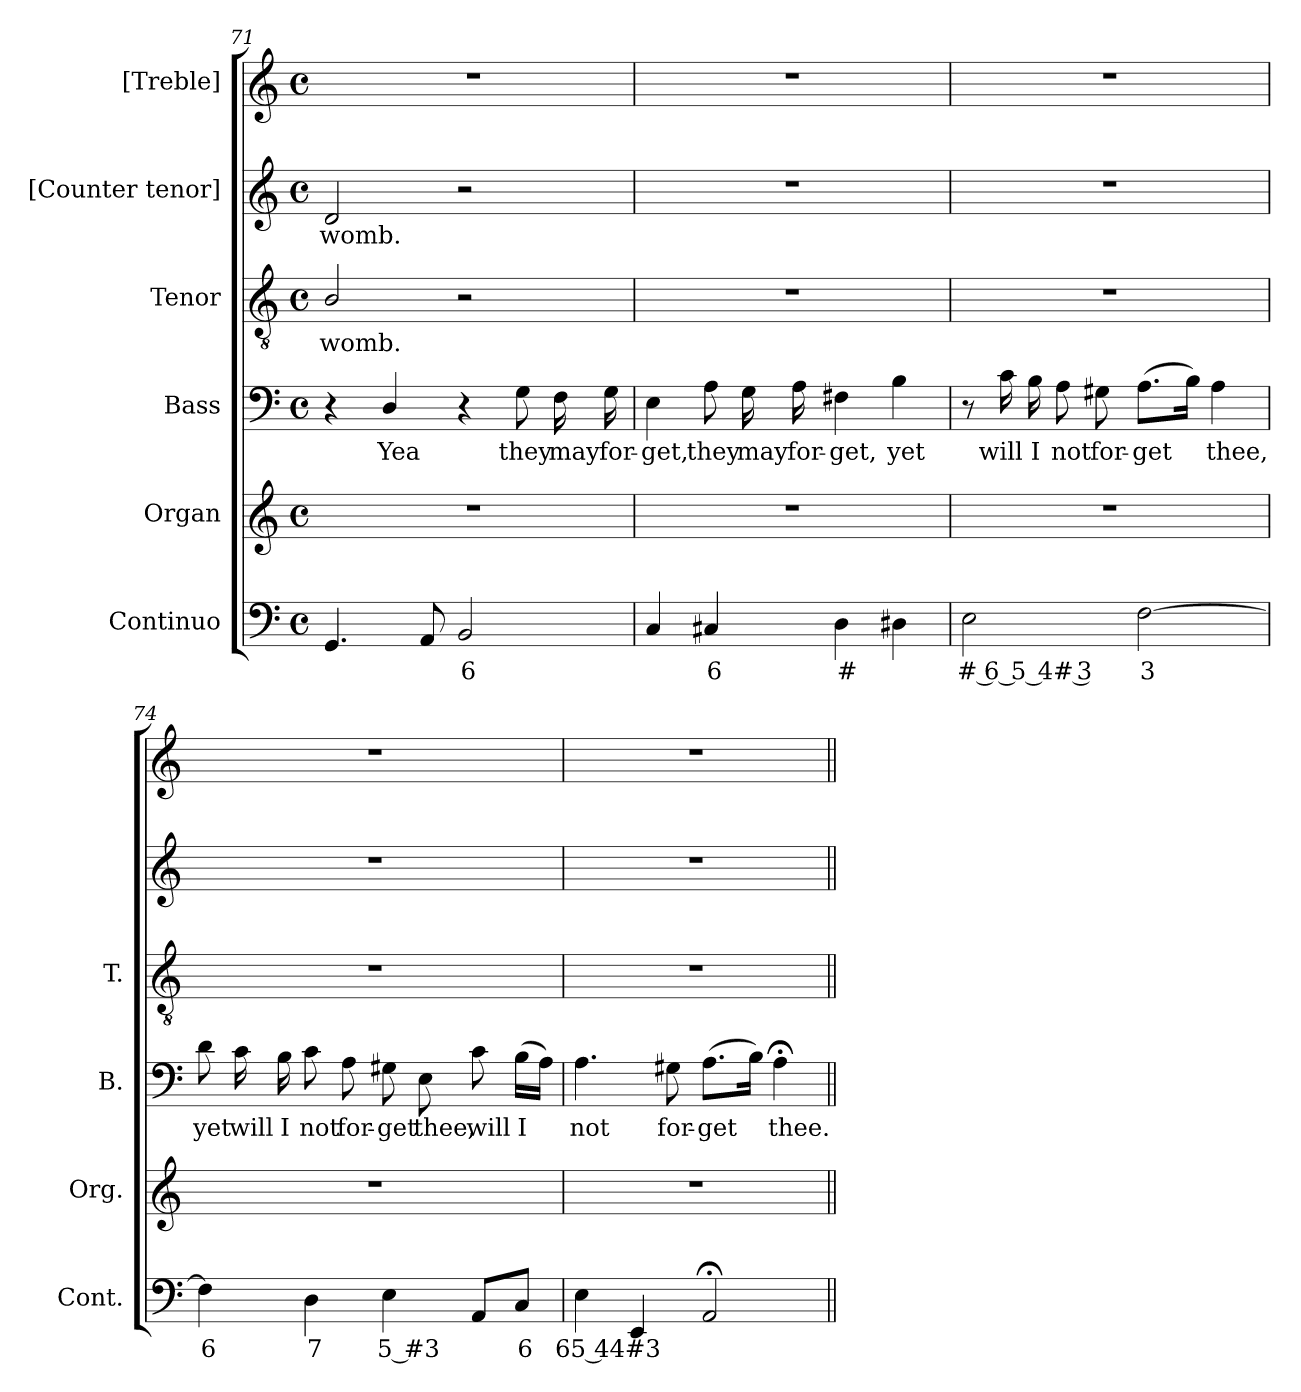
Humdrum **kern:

**kern	**text	**kern	**kern	**text	**kern	**text	**kern	**text	**kern
*part6	*part6	*part5	*part4	*part4	*part3	*part3	*part2	*part2	*part1
*staff6	*staff6	*staff5	*staff4	*staff4	*staff3	*staff3	*staff2	*staff2	*staff1
*I"Continuo	*	*I"Organ	*I"Bass	*	*I"Tenor	*	*I"[Counter tenor]	*	*I"[Treble]
*I'Cont.	*	*I'Org.	*I'B.	*	*I'T.	*	*	*	*
!!LO:LB:g=z
*clefF4	*	*clefG2	*clefF4	*	*clefGv2	*	*clefG2	*	*clefG2
*	*	*	*	*	*ITrd7c12	*	*	*	*
*k[]	*	*k[]	*k[]	*	*k[]	*	*k[]	*	*k[]
*C:	*	*C:	*C:	*	*C:	*	*C:	*	*C:
*M4/4	*	*M4/4	*M4/4	*	*M4/4	*	*M4/4	*	*M4/4
*met(c)	*	*met(c)	*met(c)	*	*met(c)	*	*met(c)	*	*met(c)
=71	=71	=71	=71	=71	=71	=71	=71	=71	=71
!	!	!	!	!	!	!LO:LY:b:color=#000000	!	!	!
!	!	!	!	!	!	!	!	!LO:LY:b:color=#000000	!
4.GGi/	.	1r	4r	.	2BBi/	womb.	2di/	womb.	1r
!	!	!	!	!LO:LY:b:color=#000000	!	!	!	!	!
.	.	.	4Di/	Yea	.	.	.	.	.
8AAi/	.	.	.	.	.	.	.	.	.
!	!LO:LY:b:color=#000000	!	!	!	!	!	!	!	!
2BBi/	6	.	4r	.	2r	.	2r	.	.
!	!	!	!	!LO:LY:b:color=#000000	!	!	!	!	!
.	.	.	8Gi\	they	.	.	.	.	.
!	!	!	!	!LO:LY:b:color=#000000	!	!	!	!	!
.	.	.	16Fi\	may	.	.	.	.	.
!	!	!	!	!LO:LY:b:color=#000000	!	!	!	!	!
.	.	.	16Gi\	for-	.	.	.	.	.
=72	=72	=72	=72	=72	=72	=72	=72	=72	=72
!	!	!	!	!LO:LY:b:color=#000000	!	!	!	!	!
4Ci/	.	1r	4Ei\	-get,	1r	.	1r	.	1r
!	!LO:LY:b:color=#000000	!	!	!	!	!	!	!	!
!	!	!	!	!LO:LY:b:color=#000000	!	!	!	!	!
4C#Xi/	6	.	8Ai\	they	.	.	.	.	.
!	!	!	!	!LO:LY:b:color=#000000	!	!	!	!	!
.	.	.	16Gi\	may	.	.	.	.	.
!	!	!	!	!LO:LY:b:color=#000000	!	!	!	!	!
.	.	.	16Ai\	for-	.	.	.	.	.
!	!LO:LY:b:color=#000000	!	!	!	!	!	!	!	!
!	!	!	!	!LO:LY:b:color=#000000	!	!	!	!	!
4Di\	#	.	4F#Xi\	-get,	.	.	.	.	.
!	!	!	!	!LO:LY:b:color=#000000	!	!	!	!	!
4D#Xi\	.	.	4Bi\	yet	.	.	.	.	.
=73	=73	=73	=73	=73	=73	=73	=73	=73	=73
!	!LO:LY:b:color=#000000	!	!	!	!	!	!	!	!
2Ei\	# 6 5 4# 3	1r	8r	.	1r	.	1r	.	1r
!	!	!	!	!LO:LY:b:color=#000000	!	!	!	!	!
.	.	.	16ci\	will	.	.	.	.	.
!	!	!	!	!LO:LY:b:color=#000000	!	!	!	!	!
.	.	.	16Bi\	I	.	.	.	.	.
!	!	!	!	!LO:LY:b:color=#000000	!	!	!	!	!
.	.	.	8Ai\	not	.	.	.	.	.
!	!	!	!	!LO:LY:b:color=#000000	!	!	!	!	!
.	.	.	8G#Xi\	for-	.	.	.	.	.
!	!LO:LY:b:color=#000000	!	!	!	!	!	!	!	!
!	!	!	!	!LO:LY:b:color=#000000	!	!	!	!	!
[2Fi\	3	.	(8.Ai\L	-get	.	.	.	.	.
.	.	.	16Bi\Jk)	.	.	.	.	.	.
!	!	!	!	!LO:LY:b:color=#000000	!	!	!	!	!
.	.	.	4Ai\	thee,	.	.	.	.	.
!!LO:LB:g=z
=74	=74	=74	=74	=74	=74	=74	=74	=74	=74
!	!LO:LY:b:color=#000000	!	!	!	!	!	!	!	!
!	!	!	!	!LO:LY:b:color=#000000	!	!	!	!	!
4Fi\]	6	1r	8di\	yet	1r	.	1r	.	1r
!	!	!	!	!LO:LY:b:color=#000000	!	!	!	!	!
.	.	.	16ci\	will	.	.	.	.	.
!	!	!	!	!LO:LY:b:color=#000000	!	!	!	!	!
.	.	.	16Bi\	I	.	.	.	.	.
!	!LO:LY:b:color=#000000	!	!	!	!	!	!	!	!
!	!	!	!	!LO:LY:b:color=#000000	!	!	!	!	!
4Di\	7	.	8ci\	not	.	.	.	.	.
!	!	!	!	!LO:LY:b:color=#000000	!	!	!	!	!
.	.	.	8Ai\	for-	.	.	.	.	.
!	!LO:LY:b:color=#000000	!	!	!	!	!	!	!	!
!	!	!	!	!LO:LY:b:color=#000000	!	!	!	!	!
4Ei\	5 #3	.	8G#Xi\	-get	.	.	.	.	.
!	!	!	!	!LO:LY:b:color=#000000	!	!	!	!	!
.	.	.	8Ei\	thee,	.	.	.	.	.
!	!	!	!	!LO:LY:b:color=#000000	!	!	!	!	!
8AAi/L	.	.	8ci\	will	.	.	.	.	.
!	!LO:LY:b:color=#000000	!	!	!	!	!	!	!	!
!	!	!	!	!LO:LY:b:color=#000000	!	!	!	!	!
8Ci/J	6	.	(16Bi\LL	I	.	.	.	.	.
.	.	.	16Ai\JJ)	.	.	.	.	.	.
=75	=75	=75	=75	=75	=75	=75	=75	=75	=75
!	!LO:LY:b:color=#000000	!	!	!	!	!	!	!	!
!	!	!	!	!LO:LY:b:color=#000000	!	!	!	!	!
4Ei\	65 44	1r	4.Ai\	not	1r	.	1r	.	1r
!	!LO:LY:b:color=#000000	!	!	!	!	!	!	!	!
4EEi/	#3	.	.	.	.	.	.	.	.
!	!	!	!	!LO:LY:b:color=#000000	!	!	!	!	!
.	.	.	8G#Xi\	for-	.	.	.	.	.
!	!	!	!	!LO:LY:b:color=#000000	!	!	!	!	!
2AA;i/	.	.	(8.Ai\L	-get	.	.	.	.	.
.	.	.	16Bi\Jk)	.	.	.	.	.	.
!	!	!	!	!LO:LY:b:color=#000000	!	!	!	!	!
.	.	.	4A;i\	thee.	.	.	.	.	.
=||	=||	=||	=||	=||	=||	=||	=||	=||	=||
*-	*-	*-	*-	*-	*-	*-	*-	*-	*-
